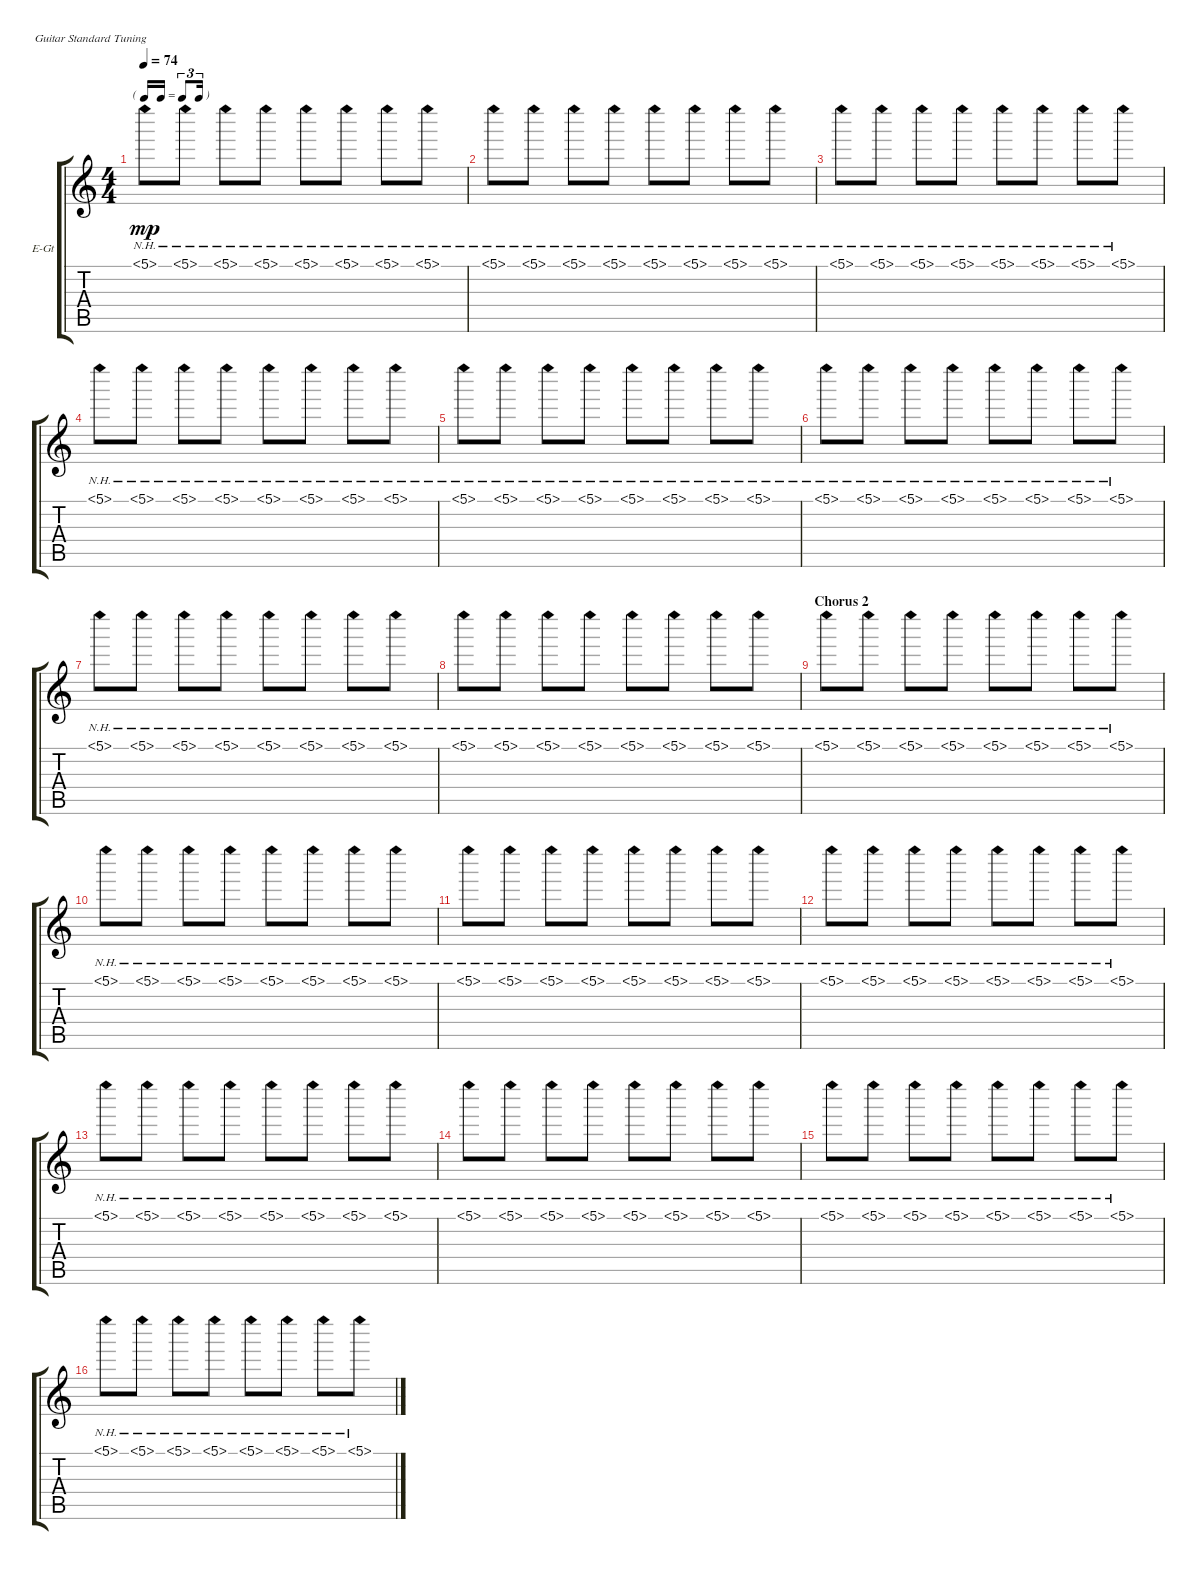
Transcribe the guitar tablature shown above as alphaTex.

\defaultSystemsLayout 4
\bracketExtendMode groupsimilarinstruments
\firstSystemTrackNameOrientation horizontal
\otherSystemsTrackNameOrientation horizontal
\track ("Guitar 4 (harmonics, clean)" "E-Gt") {instrument electricguitarclean}
\staff {score tabs}
\tuning (E4 B3 G3 D3 A2 E2)
\ts (4 4)
\tf triplet16th
\tempo 74
\clef g2
\ks c
5.1{nh}.8{dy mp} 5.1{nh}.8 5.1{nh}.8 5.1{nh}.8 5.1{nh}.8 5.1{nh}.8 5.1{nh}.8 5.1{nh}.8 |
5.1{nh}.8 5.1{nh}.8 5.1{nh}.8 5.1{nh}.8 5.1{nh}.8 5.1{nh}.8 5.1{nh}.8 5.1{nh}.8 |
5.1{nh}.8 5.1{nh}.8 5.1{nh}.8 5.1{nh}.8 5.1{nh}.8 5.1{nh}.8 5.1{nh}.8 5.1{nh}.8 |
5.1{nh}.8 5.1{nh}.8 5.1{nh}.8 5.1{nh}.8 5.1{nh}.8 5.1{nh}.8 5.1{nh}.8 5.1{nh}.8 |
5.1{nh}.8 5.1{nh}.8 5.1{nh}.8 5.1{nh}.8 5.1{nh}.8 5.1{nh}.8 5.1{nh}.8 5.1{nh}.8 |
5.1{nh}.8 5.1{nh}.8 5.1{nh}.8 5.1{nh}.8 5.1{nh}.8 5.1{nh}.8 5.1{nh}.8 5.1{nh}.8 |
5.1{nh}.8 5.1{nh}.8 5.1{nh}.8 5.1{nh}.8 5.1{nh}.8 5.1{nh}.8 5.1{nh}.8 5.1{nh}.8 |
5.1{nh}.8 5.1{nh}.8 5.1{nh}.8 5.1{nh}.8 5.1{nh}.8 5.1{nh}.8 5.1{nh}.8 5.1{nh}.8 |
\section ("" "Chorus 2")
5.1{nh}.8 5.1{nh}.8 5.1{nh}.8 5.1{nh}.8 5.1{nh}.8 5.1{nh}.8 5.1{nh}.8 5.1{nh}.8 |
5.1{nh}.8 5.1{nh}.8 5.1{nh}.8 5.1{nh}.8 5.1{nh}.8 5.1{nh}.8 5.1{nh}.8 5.1{nh}.8 |
5.1{nh}.8 5.1{nh}.8 5.1{nh}.8 5.1{nh}.8 5.1{nh}.8 5.1{nh}.8 5.1{nh}.8 5.1{nh}.8 |
5.1{nh}.8 5.1{nh}.8 5.1{nh}.8 5.1{nh}.8 5.1{nh}.8 5.1{nh}.8 5.1{nh}.8 5.1{nh}.8 |
5.1{nh}.8 5.1{nh}.8 5.1{nh}.8 5.1{nh}.8 5.1{nh}.8 5.1{nh}.8 5.1{nh}.8 5.1{nh}.8 |
5.1{nh}.8 5.1{nh}.8 5.1{nh}.8 5.1{nh}.8 5.1{nh}.8 5.1{nh}.8 5.1{nh}.8 5.1{nh}.8 |
5.1{nh}.8 5.1{nh}.8 5.1{nh}.8 5.1{nh}.8 5.1{nh}.8 5.1{nh}.8 5.1{nh}.8 5.1{nh}.8 |
5.1{nh}.8 5.1{nh}.8 5.1{nh}.8 5.1{nh}.8 5.1{nh}.8 5.1{nh}.8 5.1{nh}.8 5.1{nh}.8
